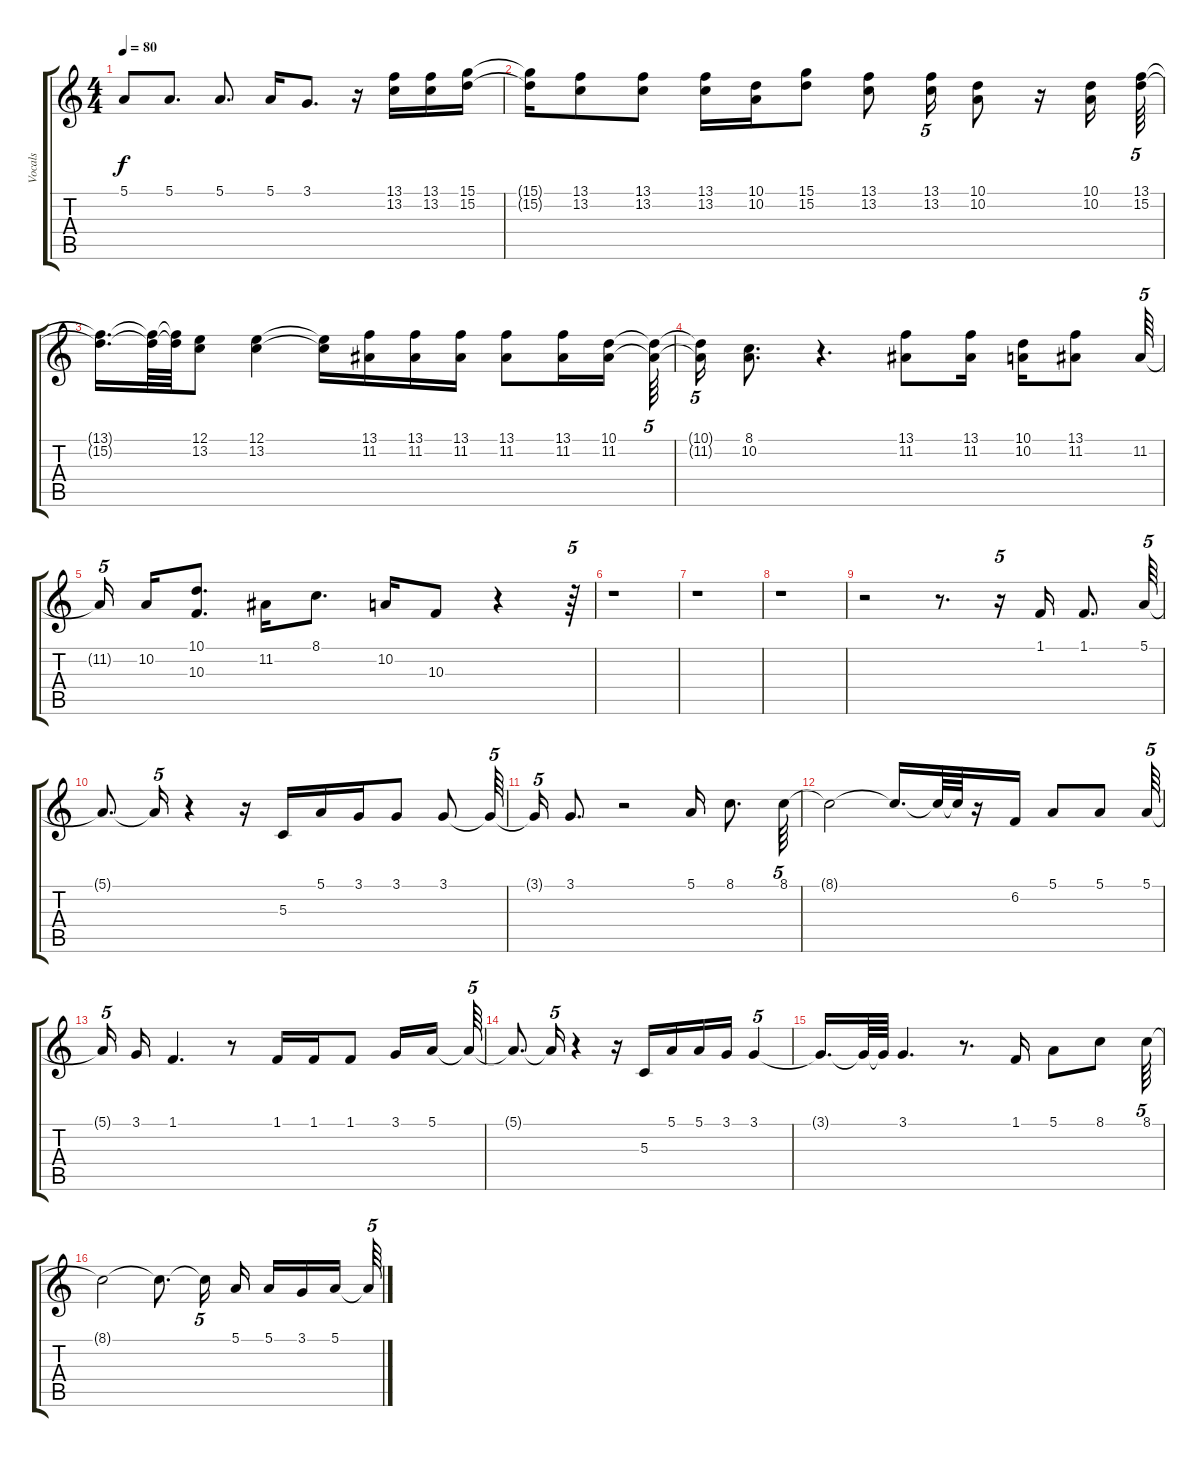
\track ("Vocals" "Vocals") {instrument trombone}
\staff {score tabs}
\tuning (E4 B3 G3 D3 A2 E2) {hide}
\ts (4 4)
\tempo 80
\clef g2
\ks c
5.1.8{dy f} 5.1.8{d} 5.1.8{d} 5.1.16 3.1.8{d} r.16 (13.1 13.2).16 (13.1 13.2).16 (15.1 15.2).16 |
(15.1{t} 15.2{t}).16 (13.1 13.2).8 (13.1 13.2).8 (13.1 13.2).16 (10.1 10.2).16 (15.1 15.2).8 (13.1 13.2).8 (13.1 13.2).16{tu (5 4)} (10.1 10.2).8 r.16 (10.1 10.2).16 (13.1 15.2).64{tu (5 4)} |
(13.1{t} 15.2{t}).16{d} (13.1{t} 15.2{t}).64 (13.1{t} 15.2{t}).64 (12.1 13.2).8 (12.1 13.2).4 (12.1{t} 13.2{t}).16 (13.1 11.2).16 (13.1 11.2).16 (13.1 11.2).16 (13.1 11.2).8 (13.1 11.2).16 (10.1 11.2).16 (10.1{t} 11.2{t}).64{tu (5 4)} |
(10.1{t} 11.2{t}).16{tu (5 4)} (8.1 10.2).8{d} r.4{d} (13.1 11.2).8 (13.1 11.2).16 (10.1 10.2).16 (13.1 11.2).8 11.2.64{tu (5 4)} |
11.2{t}.16{tu (5 4)} 10.2.16 (10.1 10.3).8{d} 11.2.16 8.1.8{d} 10.2.16 10.3.8 r.4 r.64{tu (5 4)} |
r.1 |
r.1 |
r.1 |
r.2 r.8{d} r.16{tu (5 4)} 1.1.16 1.1.8{d} 5.1.64{tu (5 4)} |
5.1{t}.8{d} 5.1{t}.16{tu (5 4)} r.4 r.16 5.3.16 5.1.16 3.1.16 3.1.8 3.1.8 3.1{t}.64{tu (5 4)} |
3.1{t}.16{tu (5 4)} 3.1.8{d} r.2 5.1.16 8.1.8{d} 8.1.64{tu (5 4)} |
8.1{t}.2 8.1{t}.16{d} 8.1{t}.64 8.1{t}.64 r.16 6.2.16 5.1.8 5.1.8 5.1.64{tu (5 4)} |
5.1{t}.16{tu (5 4)} 3.1.16 1.1.4{d} r.8 1.1.16 1.1.16 1.1.8 3.1.16 5.1.16 5.1{t}.64{tu (5 4)} |
5.1{t}.8{d} 5.1{t}.16{tu (5 4)} r.4 r.16 5.3.16 5.1.16 5.1.16 3.1.16 3.1.4{tu (5 4)} |
3.1{t}.16{d} 3.1{t}.64 3.1{t}.64 3.1.4{d} r.8{d} 1.1.16 5.1.8 8.1.8 8.1.64{tu (5 4)} |
8.1{t}.2 8.1{t}.8{d} 8.1{t}.16{tu (5 4)} 5.1.16 5.1.16 3.1.16 5.1.16 5.1{t}.64{tu (5 4)}
